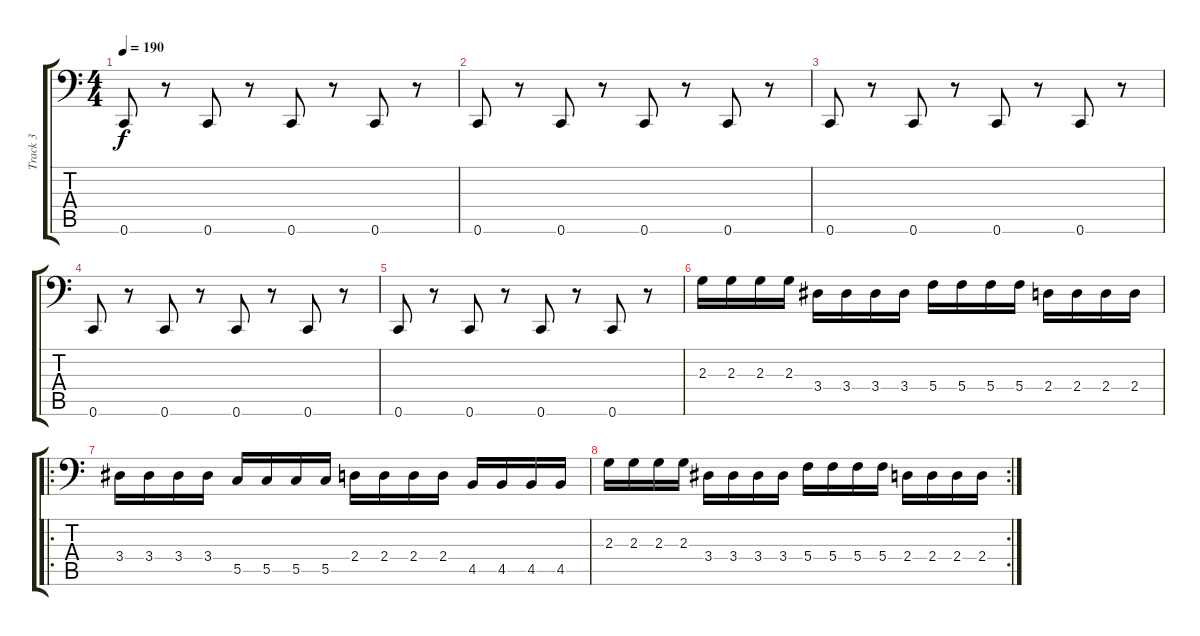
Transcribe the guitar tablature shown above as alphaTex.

\track ("Track 3" "Track 3") {instrument electricbasspick}
\staff {score tabs}
\tuning (D3 A2 F2 C2 G1 C1) {hide}
\ts (4 4)
\tempo 190
\clef f4
\ks c
0.6.8{dy f instrument electricbasspick} r.8 0.6.8 r.8 0.6.8 r.8 0.6.8 r.8 |
0.6.8 r.8 0.6.8 r.8 0.6.8 r.8 0.6.8 r.8 |
0.6.8 r.8 0.6.8 r.8 0.6.8 r.8 0.6.8 r.8 |
0.6.8 r.8 0.6.8 r.8 0.6.8 r.8 0.6.8 r.8 |
0.6.8 r.8 0.6.8 r.8 0.6.8 r.8 0.6.8 r.8 |
2.3.16 2.3.16 2.3.16 2.3.16 3.4.16 3.4.16 3.4.16 3.4.16 5.4.16 5.4.16 5.4.16 5.4.16 2.4.16 2.4.16 2.4.16 2.4.16 |
\ro
3.4.16 3.4.16 3.4.16 3.4.16 5.5.16 5.5.16 5.5.16 5.5.16 2.4.16 2.4.16 2.4.16 2.4.16 4.5.16 4.5.16 4.5.16 4.5.16 |
\rc 2
2.3.16 2.3.16 2.3.16 2.3.16 3.4.16 3.4.16 3.4.16 3.4.16 5.4.16 5.4.16 5.4.16 5.4.16 2.4.16 2.4.16 2.4.16 2.4.16
